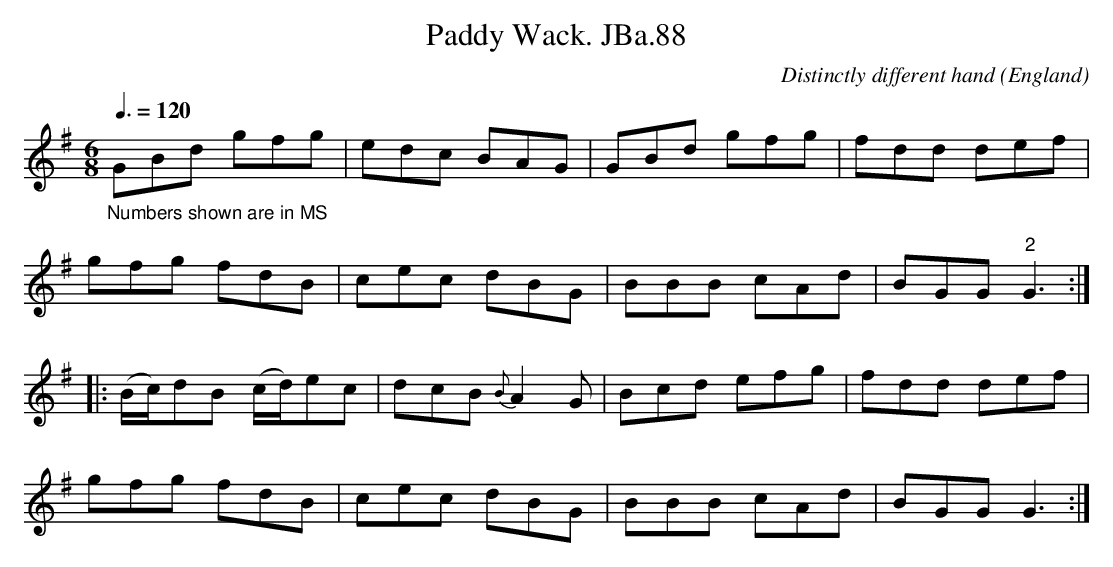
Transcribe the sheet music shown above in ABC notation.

X:1
T:Paddy Wack. JBa.88
C:Distinctly different hand
L:1/8
M:6/8
O:England
Q:3/8=120
K:G major
"_Numbers shown are in MS"
GBd gfg | edc BAG | GBd gfg | fdd def |!
gfg fdB | cec dBG |BBB cAd | BGG "2"G3 :|!
|:  (B/c/)dB (c/d/)ec | dcB {B}A2G |Bcd efg | fdd def |!
gfg fdB | cec dBG | BBB cAd | BGG G3 :|
